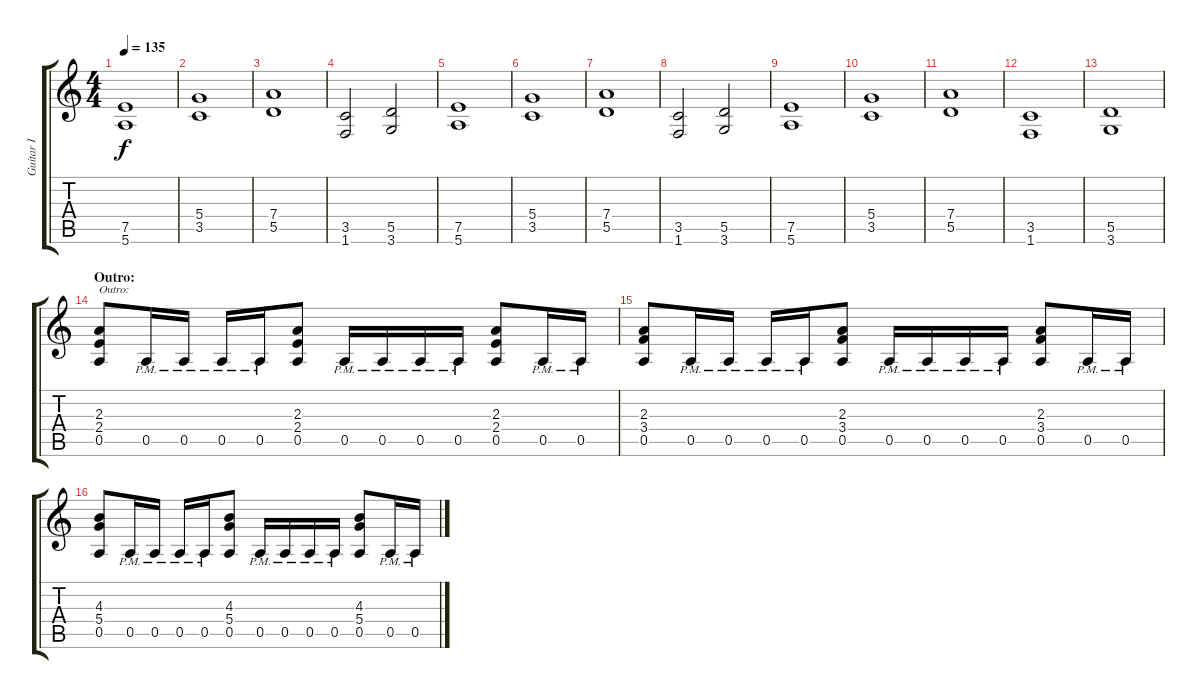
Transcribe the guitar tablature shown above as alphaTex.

\track ("Guitar I" "Guitar I") {instrument distortionguitar}
\staff {score tabs}
\tuning (E4 B3 G3 D3 A2 E2) {hide}
\ts (4 4)
\tempo 135
\clef g2
\ks c
(7.5 5.6).1{dy f} |
(5.4 3.5).1 |
(7.4 5.5).1 |
(3.5 1.6).2 (5.5 3.6).2 |
(7.5 5.6).1 |
(5.4 3.5).1 |
(7.4 5.5).1 |
(3.5 1.6).2 (5.5 3.6).2 |
(7.5 5.6).1 |
(5.4 3.5).1 |
(7.4 5.5).1 |
(3.5 1.6).1 |
(5.5 3.6).1 |
\section ("" "Outro:")
(2.3 2.4 0.5).8{txt "Outro:"} 0.5{pm}.16 0.5{pm}.16 0.5{pm}.16 0.5{pm}.16 (2.3 2.4 0.5).8 0.5{pm}.16 0.5{pm}.16 0.5{pm}.16 0.5{pm}.16 (2.3 2.4 0.5).8 0.5{pm}.16 0.5{pm}.16 |
(2.3 3.4 0.5).8 0.5{pm}.16 0.5{pm}.16 0.5{pm}.16 0.5{pm}.16 (2.3 3.4 0.5).8 0.5{pm}.16 0.5{pm}.16 0.5{pm}.16 0.5{pm}.16 (2.3 3.4 0.5).8 0.5{pm}.16 0.5{pm}.16 |
(4.3 5.4 0.5).8 0.5{pm}.16 0.5{pm}.16 0.5{pm}.16 0.5{pm}.16 (4.3 5.4 0.5).8 0.5{pm}.16 0.5{pm}.16 0.5{pm}.16 0.5{pm}.16 (4.3 5.4 0.5).8 0.5{pm}.16 0.5{pm}.16
